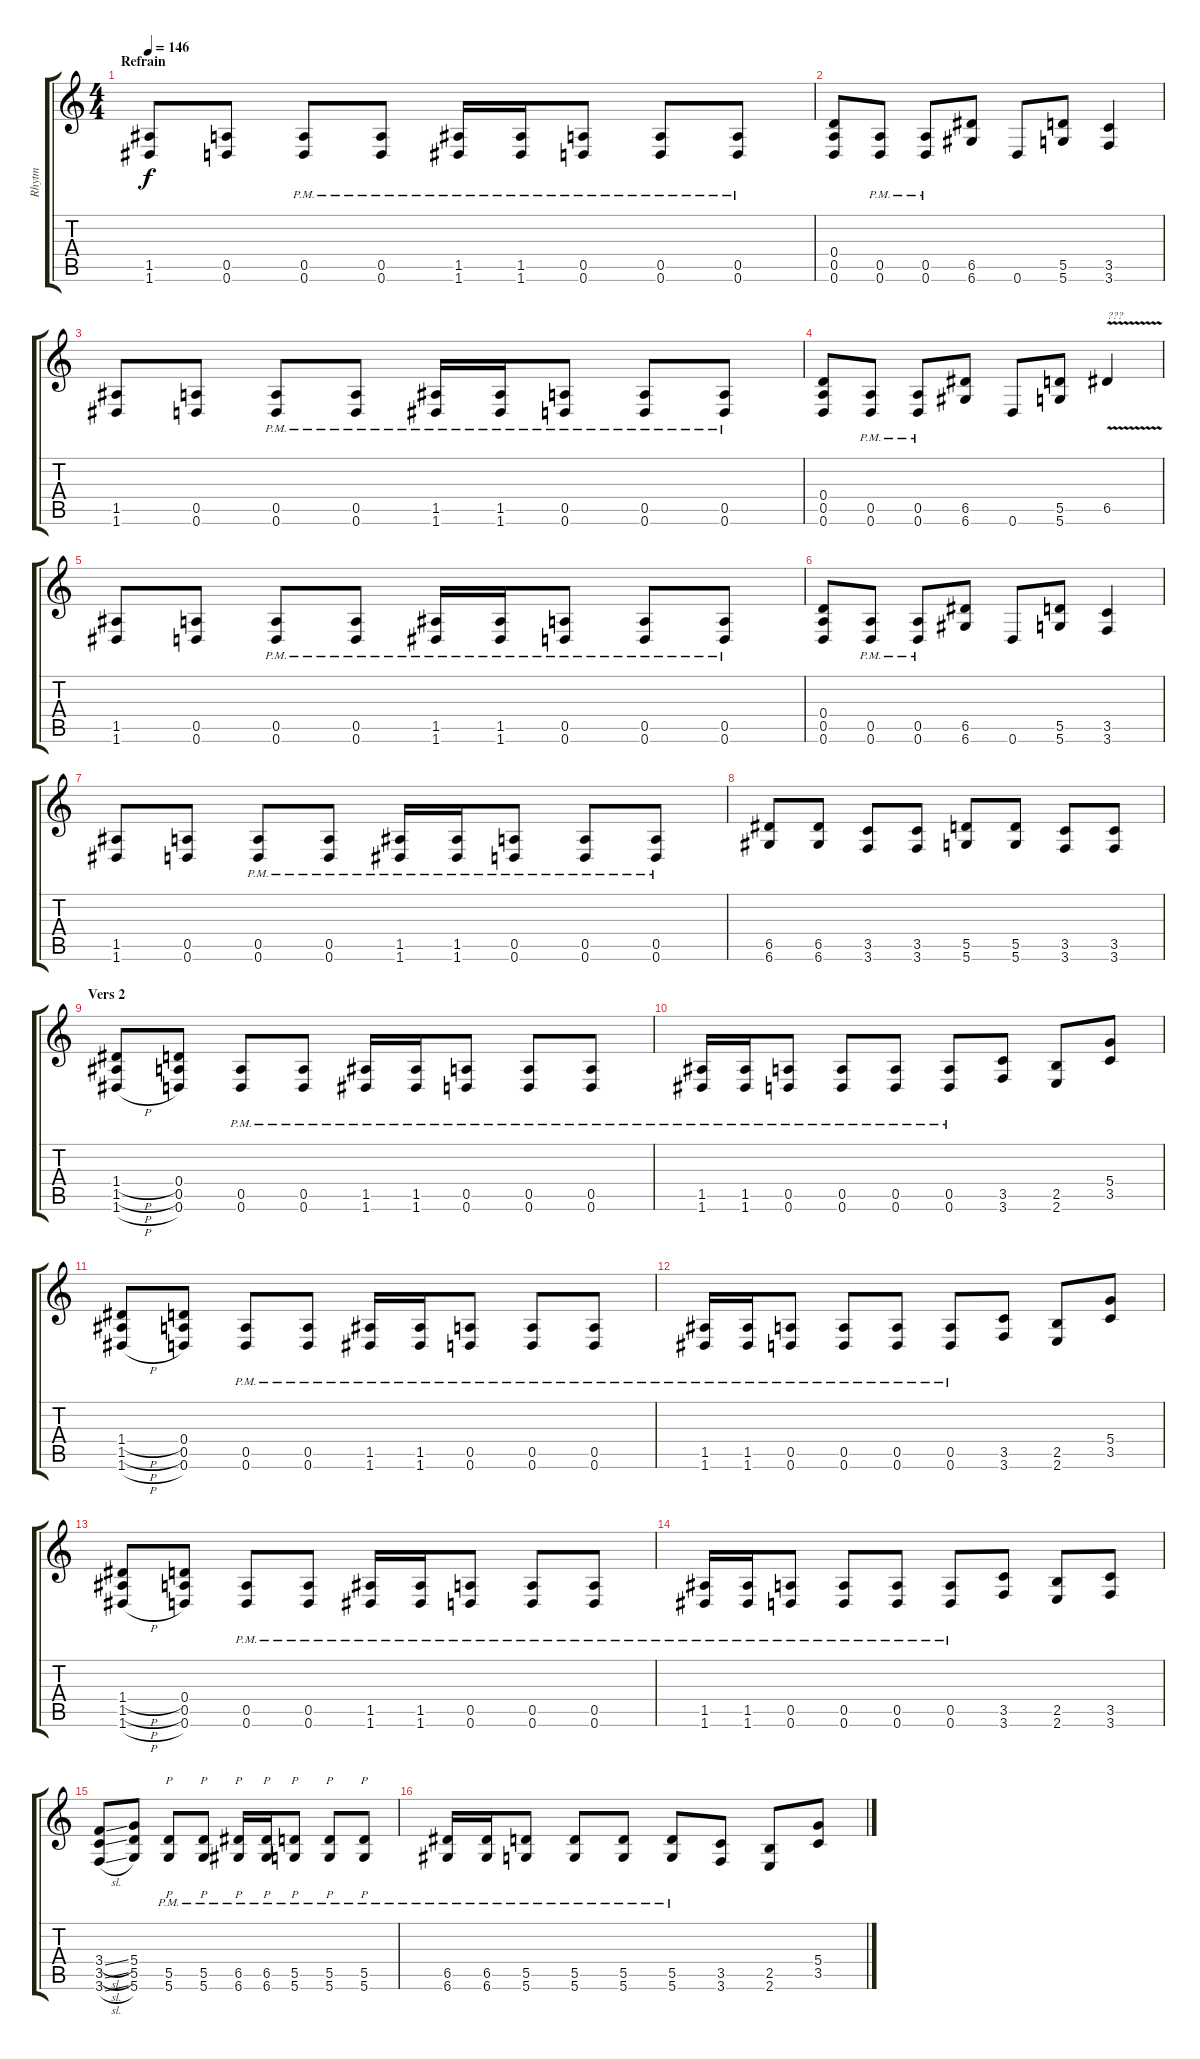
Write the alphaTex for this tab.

\track ("Rhytm" "Rhytm") {instrument distortionguitar}
\staff {score tabs}
\tuning (E4 B3 G3 D3 A2 D2) {hide}
\ts (4 4)
\section ("" "Refrain")
\tempo 146
\clef g2
\ks c
(1.5 1.6).8{dy f} (0.5 0.6).8 (0.5{pm} 0.6).8 (0.5{pm} 0.6).8 (1.5{pm} 1.6).16 (1.5{pm} 1.6).16 (0.5{pm} 0.6).8 (0.5{pm} 0.6).8 (0.5{pm} 0.6).8 |
(0.4 0.5 0.6).8 (0.5{pm} 0.6).8 (0.5{pm} 0.6).8 (6.5 6.6).8 0.6.8 (5.5 5.6).8 (3.5 3.6).4 |
(1.5 1.6).8 (0.5 0.6).8 (0.5{pm} 0.6).8 (0.5{pm} 0.6).8 (1.5{pm} 1.6).16 (1.5{pm} 1.6).16 (0.5{pm} 0.6).8 (0.5{pm} 0.6).8 (0.5{pm} 0.6).8 |
(0.4 0.5 0.6).8 (0.5{pm} 0.6).8 (0.5{pm} 0.6).8 (6.5 6.6).8 0.6.8 (5.5 5.6).8 6.5{v}.4{txt "??? "} |
(1.5 1.6).8 (0.5 0.6).8 (0.5{pm} 0.6).8 (0.5{pm} 0.6).8 (1.5{pm} 1.6).16 (1.5{pm} 1.6).16 (0.5{pm} 0.6).8 (0.5{pm} 0.6).8 (0.5{pm} 0.6).8 |
(0.4 0.5 0.6).8 (0.5{pm} 0.6).8 (0.5{pm} 0.6).8 (6.5 6.6).8 0.6.8 (5.5 5.6).8 (3.5 3.6).4 |
(1.5 1.6).8 (0.5 0.6).8 (0.5{pm} 0.6).8 (0.5{pm} 0.6).8 (1.5{pm} 1.6).16 (1.5{pm} 1.6).16 (0.5{pm} 0.6).8 (0.5{pm} 0.6).8 (0.5{pm} 0.6).8 |
(6.5 6.6).8 (6.5 6.6).8 (3.5 3.6).8 (3.5 3.6).8 (5.5 5.6).8 (5.5 5.6).8 (3.5 3.6).8 (3.5 3.6).8 |
\section ("" "Vers 2")
(1.4{h} 1.5{h} 1.6{h}).8 (0.4 0.5 0.6).8 (0.5{pm} 0.6{pm}).8 (0.5{pm} 0.6{pm}).8 (1.5{pm} 1.6{pm}).16 (1.5{pm} 1.6{pm}).16 (0.5{pm} 0.6{pm}).8 (0.5{pm} 0.6{pm}).8 (0.5{pm} 0.6{pm}).8 |
(1.5{pm} 1.6{pm}).16 (1.5{pm} 1.6{pm}).16 (0.5{pm} 0.6{pm}).8 (0.5{pm} 0.6{pm}).8 (0.5{pm} 0.6{pm}).8 (0.5{pm} 0.6{pm}).8 (3.5 3.6).8 (2.5 2.6).8 (5.4 3.5).8 |
(1.4{h} 1.5{h} 1.6{h}).8 (0.4 0.5 0.6).8 (0.5{pm} 0.6{pm}).8 (0.5{pm} 0.6{pm}).8 (1.5{pm} 1.6{pm}).16 (1.5{pm} 1.6{pm}).16 (0.5{pm} 0.6{pm}).8 (0.5{pm} 0.6{pm}).8 (0.5{pm} 0.6{pm}).8 |
(1.5{pm} 1.6{pm}).16 (1.5{pm} 1.6{pm}).16 (0.5{pm} 0.6{pm}).8 (0.5{pm} 0.6{pm}).8 (0.5{pm} 0.6{pm}).8 (0.5{pm} 0.6{pm}).8 (3.5 3.6).8 (2.5 2.6).8 (5.4 3.5).8 |
(1.4{h} 1.5{h} 1.6{h}).8 (0.4 0.5 0.6).8 (0.5{pm} 0.6{pm}).8 (0.5{pm} 0.6{pm}).8 (1.5{pm} 1.6{pm}).16 (1.5{pm} 1.6{pm}).16 (0.5{pm} 0.6{pm}).8 (0.5{pm} 0.6{pm}).8 (0.5{pm} 0.6{pm}).8 |
(1.5{pm} 1.6{pm}).16 (1.5{pm} 1.6{pm}).16 (0.5{pm} 0.6{pm}).8 (0.5{pm} 0.6{pm}).8 (0.5{pm} 0.6{pm}).8 (0.5{pm} 0.6{pm}).8 (3.5 3.6).8 (2.5 2.6).8 (3.5 3.6).8 |
(3.4{sl} 3.5{sl} 3.6{sl}).8 (5.4 5.5 5.6).8 (5.5{pm} 5.6{pm}).8{p} (5.5{pm} 5.6{pm}).8{p} (6.5{pm} 6.6{pm}).16{p} (6.5{pm} 6.6{pm}).16{p} (5.5{pm} 5.6{pm}).8{p} (5.5{pm} 5.6{pm}).8{p} (5.5{pm} 5.6{pm}).8{p} |
(6.5{pm} 6.6{pm}).16 (6.5{pm} 6.6{pm}).16 (5.5{pm} 5.6{pm}).8 (5.5{pm} 5.6{pm}).8 (5.5{pm} 5.6{pm}).8 (5.5{pm} 5.6{pm}).8 (3.5 3.6).8 (2.5 2.6).8 (5.4 3.5).8
